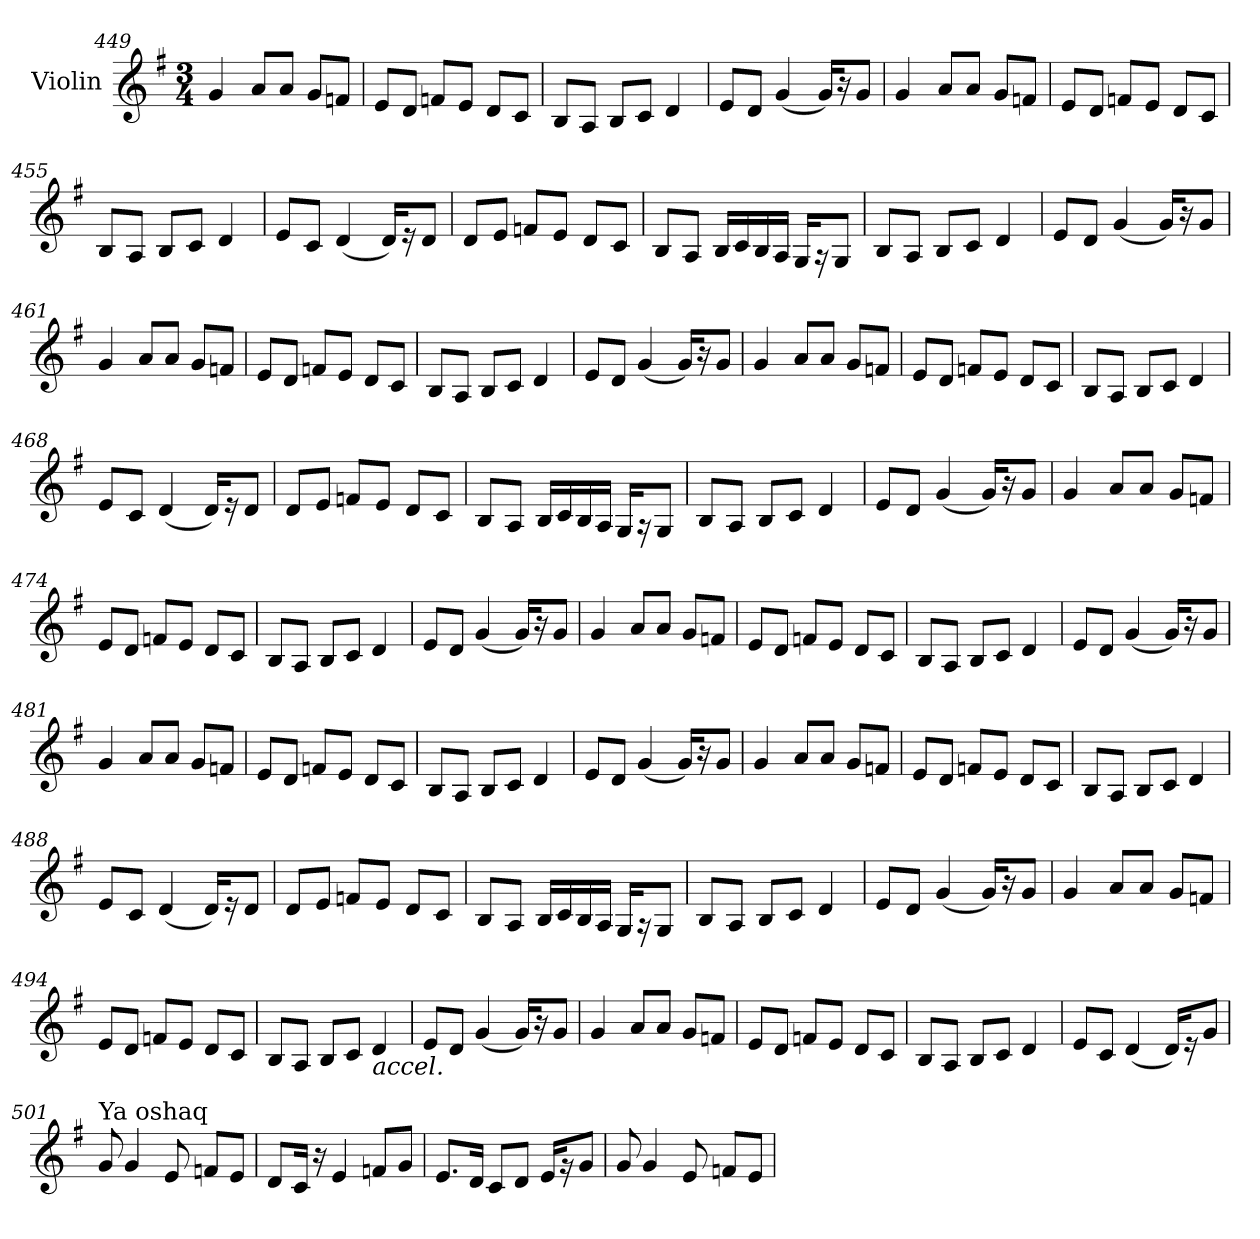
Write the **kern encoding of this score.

**kern
*part1
*staff1
*I"Violin
*clefG2
*k[f#]
*G:
*M3/4
=449
4g/
8a/L
8a/J
8g/L
8fn/J
=450
8e/L
8d/J
8fn/L
8e/J
8d/L
8c/J
!!LO:LB:g=z
=451
8B/L
8A/J
8B/L
8c/J
4d/
=452
8e/L
8d/J
(<4g/
16g/KL)
16r
8g/J
=453
4g/
8a/L
8a/J
8g/L
8fn/J
=454
8e/L
8d/J
8fn/L
8e/J
8d/L
8c/J
=455
8B/L
8A/J
8B/L
8c/J
4d/
=456
8e/L
8c/J
(<4d/
16d/KL)
16r
8d/J
!!LO:LB:g=z
=457
8d/L
8e/J
8fn/L
8e/J
8d/L
8c/J
=458
8B/L
8A/J
16B/LL
16c/
16B/
16A/JJ
16G/KL
16r
8G/J
=459
8B/L
8A/J
8B/L
8c/J
4d/
=460
8e/L
8d/J
(<4g/
16g/KL)
16r
8g/J
=461
4g/
8a/L
8a/J
8g/L
8fn/J
!!LO:LB:g=z
=462
8e/L
8d/J
8fn/L
8e/J
8d/L
8c/J
=463
8B/L
8A/J
8B/L
8c/J
4d/
=464
8e/L
8d/J
(<4g/
16g/KL)
16r
8g/J
=465
4g/
8a/L
8a/J
8g/L
8fn/J
=466
8e/L
8d/J
8fn/L
8e/J
8d/L
8c/J
=467
8B/L
8A/J
8B/L
8c/J
4d/
!!LO:PB:g=z
=468
8e/L
8c/J
(<4d/
16d/KL)
16r
8d/J
=469
8d/L
8e/J
8fn/L
8e/J
8d/L
8c/J
=470
8B/L
8A/J
16B/LL
16c/
16B/
16A/JJ
16G/KL
16r
8G/J
=471
8B/L
8A/J
8B/L
8c/J
4d/
=472
8e/L
8d/J
(<4g/
16g/KL)
16r
8g/J
!!LO:LB:g=z
=473
4g/
8a/L
8a/J
8g/L
8fn/J
=474
8e/L
8d/J
8fn/L
8e/J
8d/L
8c/J
=475
8B/L
8A/J
8B/L
8c/J
4d/
=476
8e/L
8d/J
(<4g/
16g/KL)
16r
8g/J
=477
4g/
8a/L
8a/J
8g/L
8fn/J
=478
8e/L
8d/J
8fn/L
8e/J
8d/L
8c/J
!!LO:LB:g=z
=479
8B/L
8A/J
8B/L
8c/J
4d/
=480
8e/L
8d/J
(<4g/
16g/KL)
16r
8g/J
=481
4g/
8a/L
8a/J
8g/L
8fn/J
=482
8e/L
8d/J
8fn/L
8e/J
8d/L
8c/J
=483
8B/L
8A/J
8B/L
8c/J
4d/
=484
8e/L
8d/J
(<4g/
16g/KL)
16r
8g/J
!!LO:LB:g=z
=485
4g/
8a/L
8a/J
8g/L
8fn/J
=486
8e/L
8d/J
8fn/L
8e/J
8d/L
8c/J
=487
8B/L
8A/J
8B/L
8c/J
4d/
=488
8e/L
8c/J
(<4d/
16d/KL)
16r
8d/J
=489
8d/L
8e/J
8fn/L
8e/J
8d/L
8c/J
!!LO:LB:g=z
=490
8B/L
8A/J
16B/LL
16c/
16B/
16A/JJ
16G/KL
16r
8G/J
=491
8B/L
8A/J
8B/L
8c/J
4d/
=492
8e/L
8d/J
(<4g/
16g/KL)
16r
8g/J
=493
4g/
8a/L
8a/J
8g/L
8fn/J
=494
8e/L
8d/J
8fn/L
8e/J
8d/L
8c/J
!!LO:LB:g=z
=495
8B/L
8A/J
8B/L
8c/J
!LO:TX:b:i:t=accel.
4d/
=496
8e/L
8d/J
(<4g/
16g/KL)
16r
8g/J
=497
4g/
8a/L
8a/J
8g/L
8fn/J
=498
8e/L
8d/J
8fn/L
8e/J
8d/L
8c/J
=499
8B/L
8A/J
8B/L
8c/J
4d/
=500
8e/L
8c/J
(<4d/
16d/KL)
16r
8g/J
!!LO:LB:g=z
=501
*MM95
!LO:TX:a:t=Ya oshaq
8g/
4g/
8e/
8fn/L
8e/J
=502
8d/L
16c/Jk
16r
4e/
8fn/L
8g/J
!!LO:LB:g=z
=503
8.e/L
16d/Jk
8c/L
8d/J
16e/KL
16r
8g/J
=504
8g/
4g/
8e/
8fn/L
8e/J
=
*-
